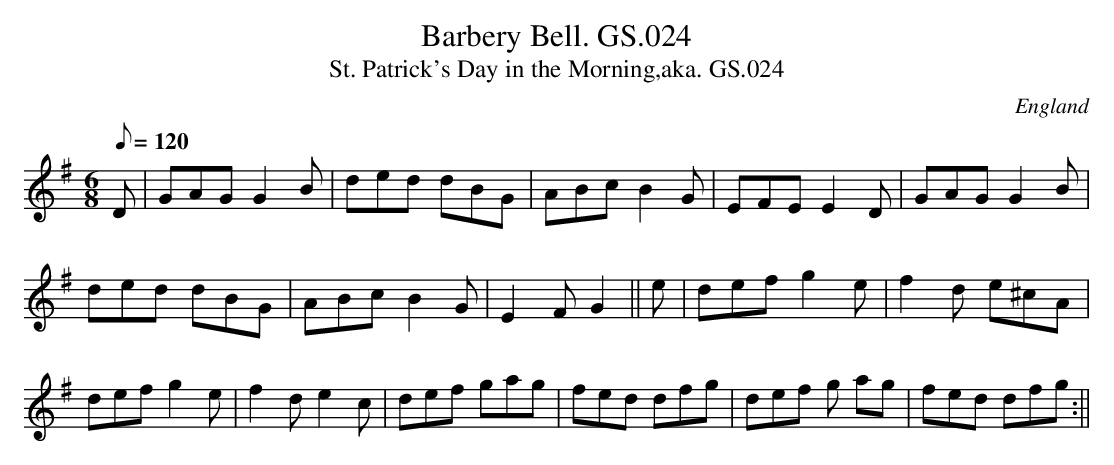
X:1
T:Barbery Bell. GS.024
T:St. Patrick's Day in the Morning,aka. GS.024
M:6/8
L:1/8
Q:120
O:England
K:G major
D | GAG G2B | ded dBG | ABc B2G | EFE E2D | GAG G2B |! ded dBG | ABc B2G
 | E2 F G2 ||
e | def g2e | f2d e^cA |! def g2e | f2d e2 c | def gag | fed dfg | def g
ag | fed dfg :||
